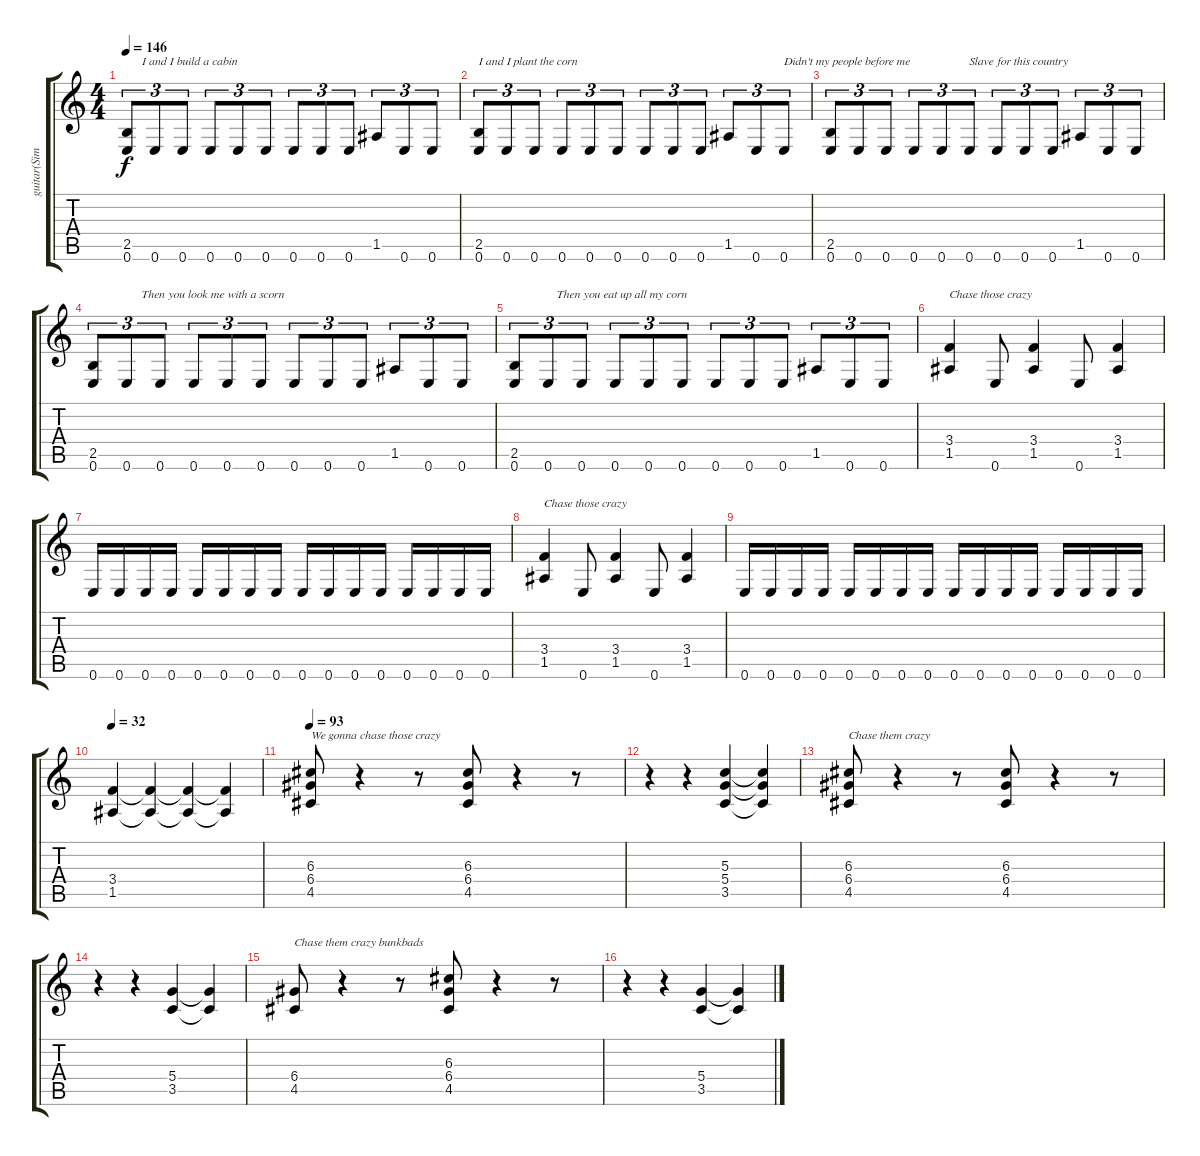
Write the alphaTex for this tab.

\track ("guitar(Simon)" "guitar(Sim") {instrument distortionguitar}
\staff {score tabs}
\tuning (E4 B3 G3 D3 A2 E2) {hide}
\ts (4 4)
\tempo 146
\clef g2
\ks c
(2.5 0.6).8{tu (3 2) txt "     I and I build a cabin " dy f} 0.6.8{tu (3 2)} 0.6.8{tu (3 2)} 0.6.8{tu (3 2)} 0.6.8{tu (3 2)} 0.6.8{tu (3 2)} 0.6.8{tu (3 2)} 0.6.8{tu (3 2)} 0.6.8{tu (3 2)} 1.5.8{tu (3 2)} 0.6.8{tu (3 2)} 0.6.8{tu (3 2)} |
(2.5 0.6).8{tu (3 2) txt "I and I plant the corn"} 0.6.8{tu (3 2)} 0.6.8{tu (3 2)} 0.6.8{tu (3 2)} 0.6.8{tu (3 2)} 0.6.8{tu (3 2)} 0.6.8{tu (3 2)} 0.6.8{tu (3 2)} 0.6.8{tu (3 2)} 1.5.8{tu (3 2)} 0.6.8{tu (3 2)} 0.6.8{tu (3 2) txt "Didn't my people before me "} |
(2.5 0.6).8{tu (3 2)} 0.6.8{tu (3 2)} 0.6.8{tu (3 2)} 0.6.8{tu (3 2)} 0.6.8{tu (3 2)} 0.6.8{tu (3 2) txt "Slave for this country"} 0.6.8{tu (3 2)} 0.6.8{tu (3 2)} 0.6.8{tu (3 2)} 1.5.8{tu (3 2)} 0.6.8{tu (3 2)} 0.6.8{tu (3 2)} |
(2.5 0.6).8{tu (3 2) txt "                Then you look me with a scorn"} 0.6.8{tu (3 2)} 0.6.8{tu (3 2)} 0.6.8{tu (3 2)} 0.6.8{tu (3 2)} 0.6.8{tu (3 2)} 0.6.8{tu (3 2)} 0.6.8{tu (3 2)} 0.6.8{tu (3 2)} 1.5.8{tu (3 2)} 0.6.8{tu (3 2)} 0.6.8{tu (3 2)} |
(2.5 0.6).8{tu (3 2) txt "              Then you eat up all my corn"} 0.6.8{tu (3 2)} 0.6.8{tu (3 2)} 0.6.8{tu (3 2)} 0.6.8{tu (3 2)} 0.6.8{tu (3 2)} 0.6.8{tu (3 2)} 0.6.8{tu (3 2)} 0.6.8{tu (3 2)} 1.5.8{tu (3 2)} 0.6.8{tu (3 2)} 0.6.8{tu (3 2)} |
(3.4 1.5).4{txt "Chase those crazy"} 0.6.8 (3.4 1.5).4 0.6.8 (3.4 1.5).4 |
0.6.16 0.6.16 0.6.16 0.6.16 0.6.16 0.6.16 0.6.16 0.6.16 0.6.16 0.6.16 0.6.16 0.6.16 0.6.16 0.6.16 0.6.16 0.6.16 |
(3.4 1.5).4{txt "Chase those crazy"} 0.6.8 (3.4 1.5).4 0.6.8 (3.4 1.5).4 |
0.6.16 0.6.16 0.6.16 0.6.16 0.6.16 0.6.16 0.6.16 0.6.16 0.6.16 0.6.16 0.6.16 0.6.16 0.6.16 0.6.16 0.6.16 0.6.16 |
\tempo 32
(3.4 1.5).4 (3.4{t} 1.5{t}).4 (3.4{t} 1.5{t}).4 (3.4{t} 1.5{t}).4 |
\tempo 93
(6.3 6.4 4.5).8{txt "We gonna chase those crazy" instrument acousticguitarnylon} r.4 r.8 (6.3 6.4 4.5).8 r.4 r.8 |
r.4 r.4 (5.3 5.4 3.5).4 (5.3{t} 5.4{t} 3.5{t}).4 |
(6.3 6.4 4.5).8{txt "Chase them crazy"} r.4 r.8 (6.3 6.4 4.5).8 r.4 r.8 |
r.4 r.4 (5.4 3.5).4 (5.4{t} 3.5{t}).4 |
(6.4 4.5).8{txt "Chase them crazy bunkbads"} r.4 r.8 (6.3 6.4 4.5).8 r.4 r.8 |
r.4 r.4 (5.4 3.5).4 (5.4{t} 3.5{t}).4
